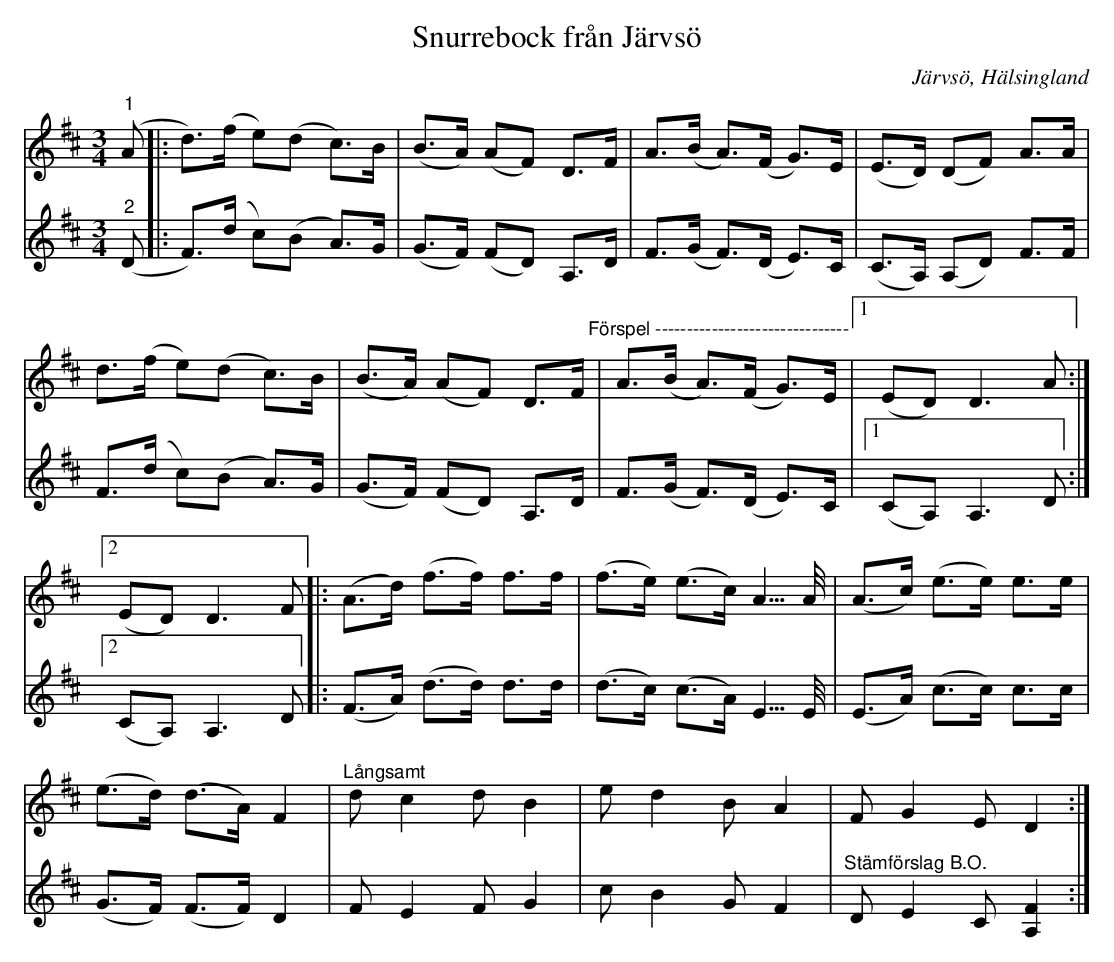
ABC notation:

X:1
T:Snurrebock från Järvsö
O:Järvsö, Hälsingland
L:1/8
M:3/4
K:D
V:1
"^1" (A |: d>)(f e)(d c>)B | (B>A) (AF) D>F | A>(B A>)(F G>)E | (E>D) (DF) A>A |
 d>(f e)(d c>)B | (B>A) (AF) D>F"^Förspel -------------------------------" | A>(B A>)(F G>)E |1 (ED) D3 A :|2
(ED) D3 F |: (A>d) (f>f) f>f | (f>e) (e>c) A5/4A/4 | (A>c) (e>e) e>e |
 (e>d) (d>A) F2 | "^Långsamt" d c2 d B2 | e d2 B A2 | F G2 E D2 :|
V:2
"^2" (D |: F>)(d c)(B A>)G | (G>F) (FD) A,>D | F>(G F>)(D E>)C | (C>A,) (A,D) F>F |
F>(d c)(B A>)G | (G>F) (FD) A,>D | F>(G F>)(D E>)C |1 (CA,) A,3 D :|2 (CA,) A,3 D |:
(F>A) (d>d) d>d | (d>c) (c>A) E5/4E/4 | (E>A) (c>c) c>c | (G>F) (F>F) D2 | F E2 F G2 |
c B2 G F2 | "^Stämförslag B.O."D E2 C [A,F]2 :|
